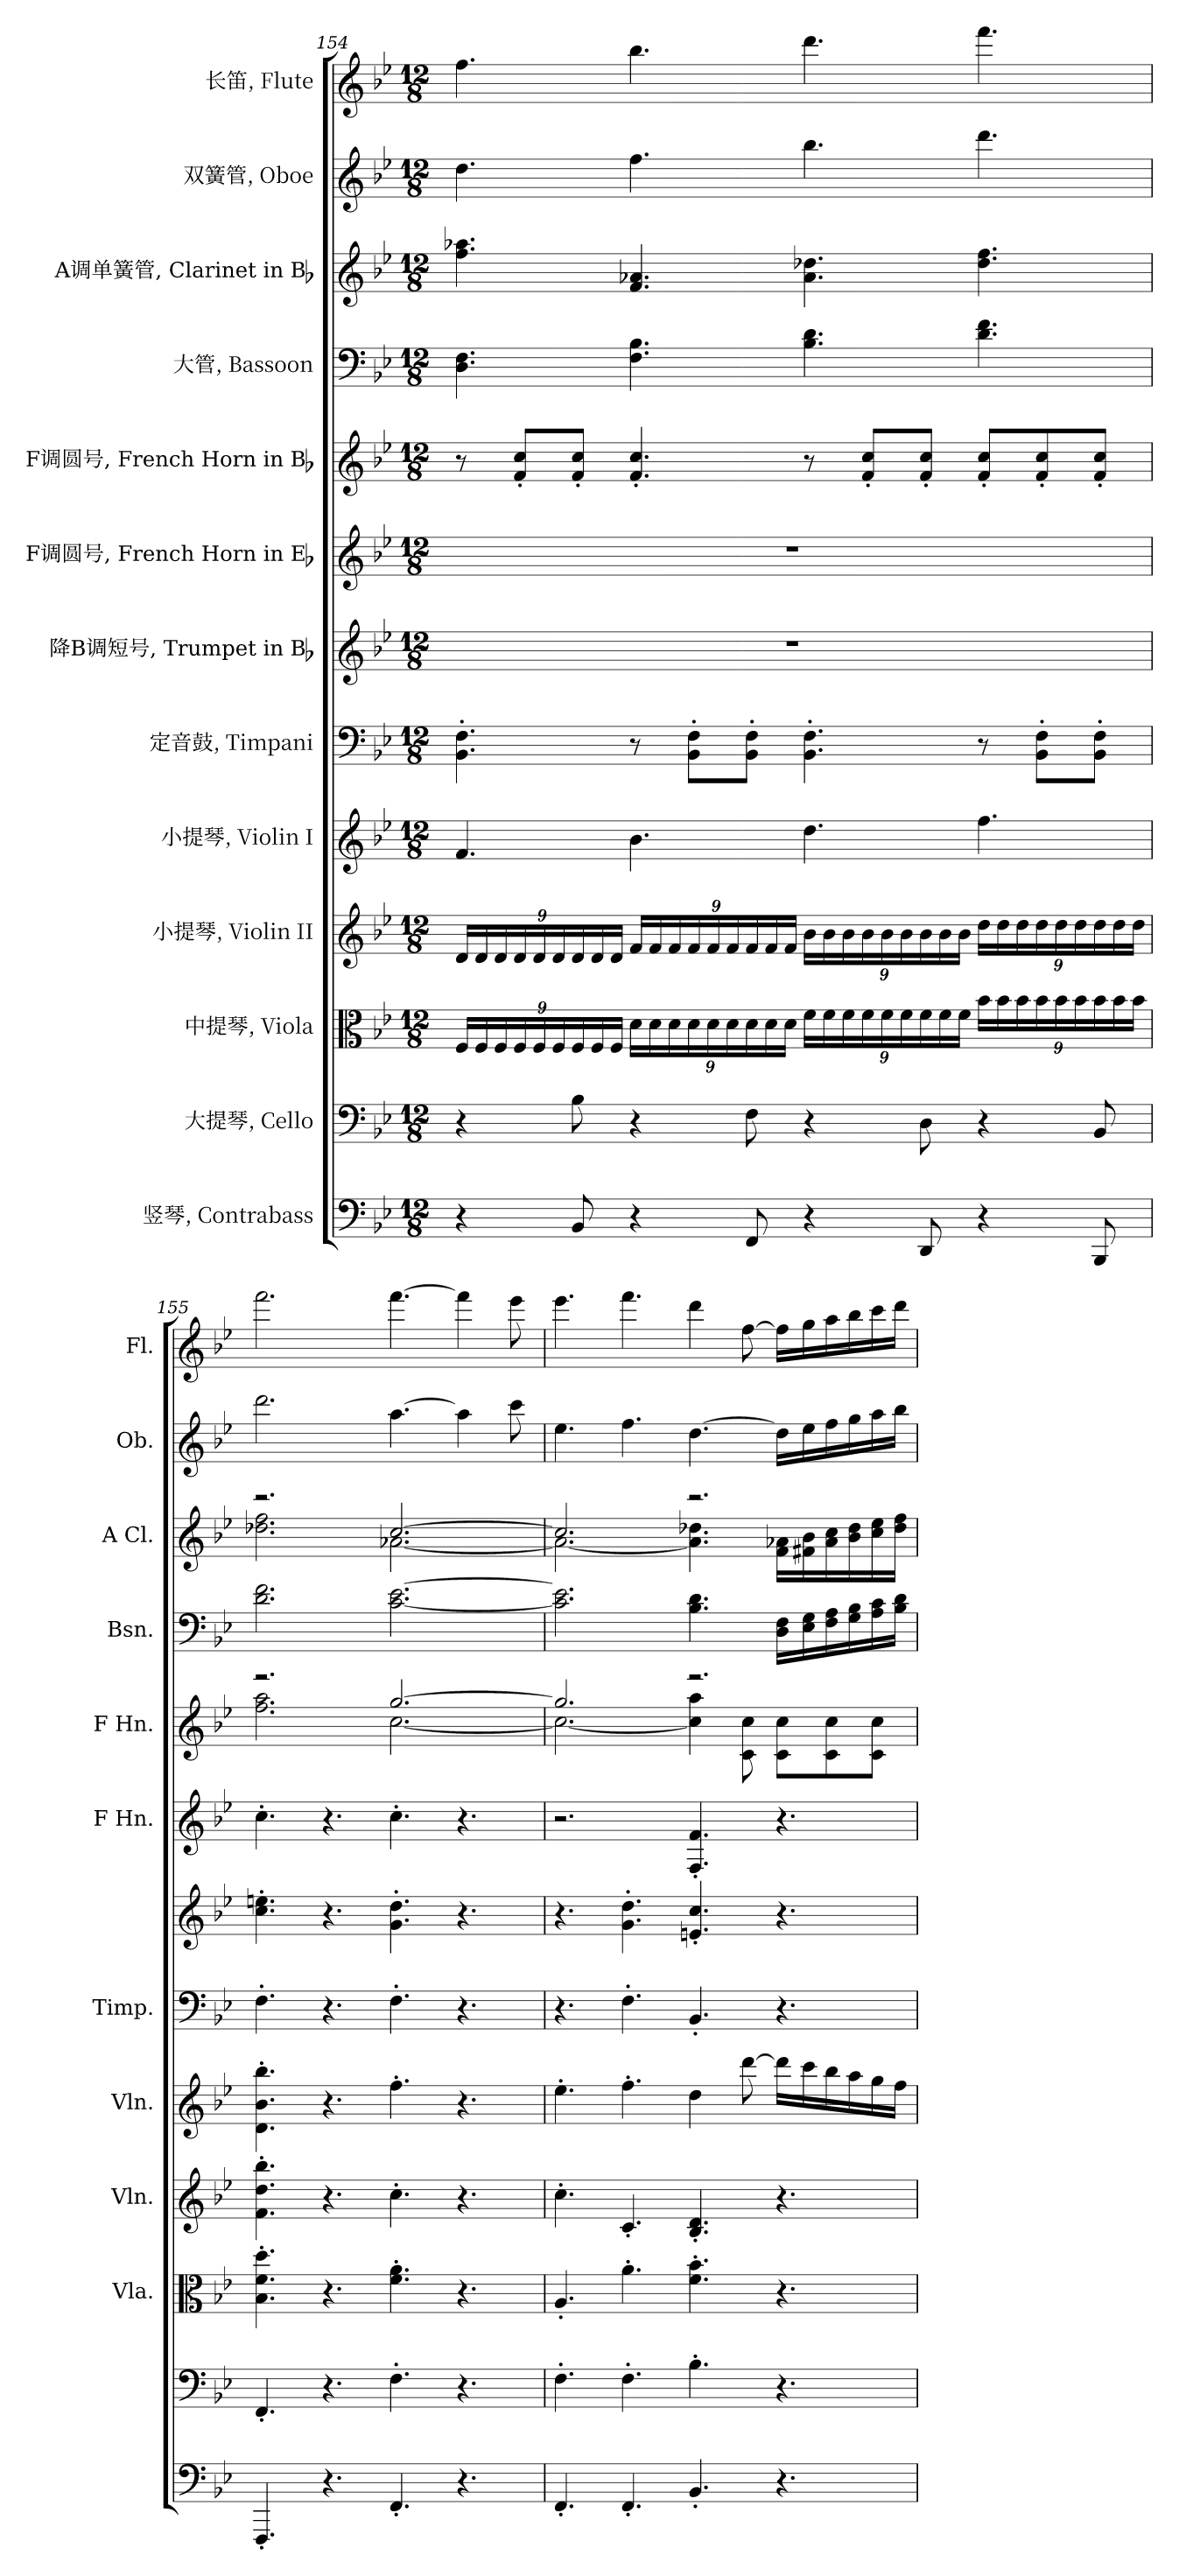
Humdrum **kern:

**kern	**kern	**kern	**kern	**kern	**kern	**kern	**kern	**kern	**kern	**kern	**kern	**kern
*part13	*part12	*part11	*part10	*part9	*part8	*part7	*part6	*part5	*part4	*part3	*part2	*part1
*staff13	*staff12	*staff11	*staff10	*staff9	*staff8	*staff7	*staff6	*staff5	*staff4	*staff3	*staff2	*staff1
*I"竖琴, Contrabass	*I"大提琴, Cello	*I"中提琴, Viola	*I"小提琴, Violin II	*I"小提琴, Violin I	*I"定音鼓, Timpani	*I"降B调短号, Trumpet in B-flat	*I"F调圆号, French Horn in E-flat	*I"F调圆号, French Horn in B-flat	*I"大管, Bassoon	*I"A调单簧管, Clarinet in B-flat	*I"双簧管, Oboe	*I"长笛, Flute
*	*	*I'Vla.	*I'Vln.	*I'Vln.	*I'Timp.	*	*I'F Hn.	*I'F Hn.	*I'Bsn.	*I'A Cl.	*I'Ob.	*I'Fl.
!!LO:PB:g=z
*clefF4	*clefF4	*clefC3	*clefG2	*clefG2	*clefF4	*clefG2	*clefG2	*clefG2	*clefF4	*clefG2	*clefG2	*clefG2
*	*	*	*	*	*	*ITrd1c2	*ITrd4c7	*ITrd4c7	*	*ITrd2c3	*	*
*k[b-e-]	*k[b-e-]	*k[b-e-]	*k[b-e-]	*k[b-e-]	*k[b-e-]	*k[b-e-a-d-]	*k[b-e-a-]	*k[b-e-a-]	*k[b-e-]	*k[f#]	*k[b-e-]	*k[b-e-]
*M12/8	*M12/8	*M12/8	*M12/8	*M12/8	*M12/8	*M12/8	*M12/8	*M12/8	*M12/8	*M12/8	*M12/8	*M12/8
*	*	*Xbrackettup	*Xbrackettup	*	*	*	*	*	*	*	*	*
=154	=154	=154	=154	=154	=154	=154	=154	=154	=154	=154	=154	=154
4r	4r	24F/LL	24d/LL	4.f/	4.BB-\' 4.F\'	1.r	1.r	8r	4.D\ 4.F\	4.dd\ 4.ffn\	4.dd\	4.ff\
.	.	24F/	24d/	.	.	.	.	.	.	.	.	.
.	.	24F/	24d/	.	.	.	.	.	.	.	.	.
.	.	24F/	24d/	.	.	.	.	8B-/' 8f/'L	.	.	.	.
.	.	24F/	24d/	.	.	.	.	.	.	.	.	.
.	.	24F/	24d/	.	.	.	.	.	.	.	.	.
8BB-/	8B-\	24F/	24d/	.	.	.	.	8B-/' 8f/'J	.	.	.	.
.	.	24F/	24d/	.	.	.	.	.	.	.	.	.
.	.	24F/JJ	24d/JJ	.	.	.	.	.	.	.	.	.
4r	4r	24d\LL	24f/LL	4.b-\	8r	.	.	4.B-/' 4.f/'	4.F\ 4.B-\	4.d/ 4.fn/	4.ff\	4.bb-\
.	.	24d\	24f/	.	.	.	.	.	.	.	.	.
.	.	24d\	24f/	.	.	.	.	.	.	.	.	.
.	.	24d\	24f/	.	8BB-\' 8F\'L	.	.	.	.	.	.	.
.	.	24d\	24f/	.	.	.	.	.	.	.	.	.
.	.	24d\	24f/	.	.	.	.	.	.	.	.	.
8FF/	8F\	24d\	24f/	.	8BB-\' 8F\'J	.	.	.	.	.	.	.
.	.	24d\	24f/	.	.	.	.	.	.	.	.	.
.	.	24d\JJ	24f/JJ	.	.	.	.	.	.	.	.	.
4r	4r	24f\LL	24b-\LL	4.dd\	4.BB-\' 4.F\'	.	.	8r	4.B-\ 4.d\	4.f\ 4.b-X\	4.bb-\	4.ddd\
.	.	24f\	24b-\	.	.	.	.	.	.	.	.	.
.	.	24f\	24b-\	.	.	.	.	.	.	.	.	.
.	.	24f\	24b-\	.	.	.	.	8B-/' 8f/'L	.	.	.	.
.	.	24f\	24b-\	.	.	.	.	.	.	.	.	.
.	.	24f\	24b-\	.	.	.	.	.	.	.	.	.
8DD/	8D\	24f\	24b-\	.	.	.	.	8B-/' 8f/'J	.	.	.	.
.	.	24f\	24b-\	.	.	.	.	.	.	.	.	.
.	.	24f\JJ	24b-\JJ	.	.	.	.	.	.	.	.	.
4r	4r	24b-\LL	24dd\LL	4.ff\	8r	.	.	8B-/' 8f/'L	4.d\ 4.f\	4.b-\ 4.dd\	4.ddd\	4.fff\
.	.	24b-\	24dd\	.	.	.	.	.	.	.	.	.
.	.	24b-\	24dd\	.	.	.	.	.	.	.	.	.
.	.	24b-\	24dd\	.	8BB-\' 8F\'L	.	.	8B-/' 8f/'	.	.	.	.
.	.	24b-\	24dd\	.	.	.	.	.	.	.	.	.
.	.	24b-\	24dd\	.	.	.	.	.	.	.	.	.
8BBB-/	8BB-/	24b-\	24dd\	.	8BB-\' 8F\'J	.	.	8B-/' 8f/'J	.	.	.	.
.	.	24b-\	24dd\	.	.	.	.	.	.	.	.	.
.	.	24b-\JJ	24dd\JJ	.	.	.	.	.	.	.	.	.
!!LO:PB:g=z
=155	=155	=155	=155	=155	=155	=155	=155	=155	=155	=155	=155	=155
*	*	*	*	*	*	*	*	*^	*	*^	*	*
4.FFF'/	4.FF'/	4.B-\' 4.f\' 4.dd\'	4.f\' 4.dd\' 4.bb-\'	4.d\' 4.b-\' 4.bb-\'	4.F'\	4.b-\' 4.ddn\'	4.f'\	2.r	2.b-\ 2.dd\	2.d\ 2.f\	2.r	2.b-X\ 2.dd\	2.ddd\	2.fff\
4.r	4.r	4.r	4.r	4.r	4.r	4.r	4.r	.	.	.	.	.	.	.
4.FF'/	4.F'\	4.f\' 4.a\'	4.cc'\	4.ff'\	4.F'\	4.f\' 4.cc\'	4.f'\	[2.cc/	[2.f\	[2.c\ [2.e-\	[2.a/	[2.fn\	[4.aa\	[4.fff\
4.r	4.r	4.r	4.r	4.r	4.r	4.r	4.r	.	.	.	.	.	4aa\]	4fff\]
.	.	.	.	.	.	.	.	.	.	.	.	.	8ccc\	8eee-\
=156	=156	=156	=156	=156	=156	=156	=156	=156	=156	=156	=156	=156	=156	=156
4.FF'/	4.F'\	4.A'/	4.cc'\	4.ee-'\	4.r	4.r	2.r	2.cc/]	2.f\_	2.c\] 2.e-\]	2.a/]	2.f\_	4.ee-\	4.eee-\
4.FF'/	4.F'\	4.a'\	4.c'/	4.ff'\	4.F'\	4.f\' 4.cc\'	.	.	.	.	.	.	4.ff\	4.fff\
4.BB-'/	4.B-'\	4.f\' 4.b-\'	4.B-/' 4.d/'	4dd\	4.BB-'/	4.dn/' 4.b-/'	4.BB-/' 4.B-/'	2.r	4f\] 4dd\	4.B-\ 4.d\	2.r	4.f\] 4.b-X\	[4.dd\	4ddd\
.	.	.	.	[8ddd\	.	.	.	.	8F\ 8f\	.	.	.	.	[8ff\
4.r	4.r	4.r	4.r	16ddd\LL]	4.r	4.r	4.r	.	8F\ 8f\L	16D\ 16F\LL	.	16d\ 16fn\LL	16dd\LL]	16ff\LL]
.	.	.	.	16ccc\	.	.	.	.	.	16E-\ 16G\	.	16d#X\ 16g\	16ee-\	16gg\
.	.	.	.	16bb-\	.	.	.	.	8F\ 8f\	16F\ 16A\	.	16f\ 16a\	16ff\	16aa\
.	.	.	.	16aa\	.	.	.	.	.	16G\ 16B-\	.	16g\ 16b-\	16gg\	16bb-\
.	.	.	.	16gg\	.	.	.	.	8F\ 8f\J	16A\ 16c\	.	16a\ 16cc\	16aa\	16ccc\
.	.	.	.	16ff\JJ	.	.	.	.	.	16B-\ 16d\JJ	.	16b-\ 16dd\JJ	16bb-\JJ	16ddd\JJ
*	*	*	*	*	*	*	*	*v	*v	*	*v	*v	*	*
=	=	=	=	=	=	=	=	=	=	=	=	=
*-	*-	*-	*-	*-	*-	*-	*-	*-	*-	*-	*-	*-
